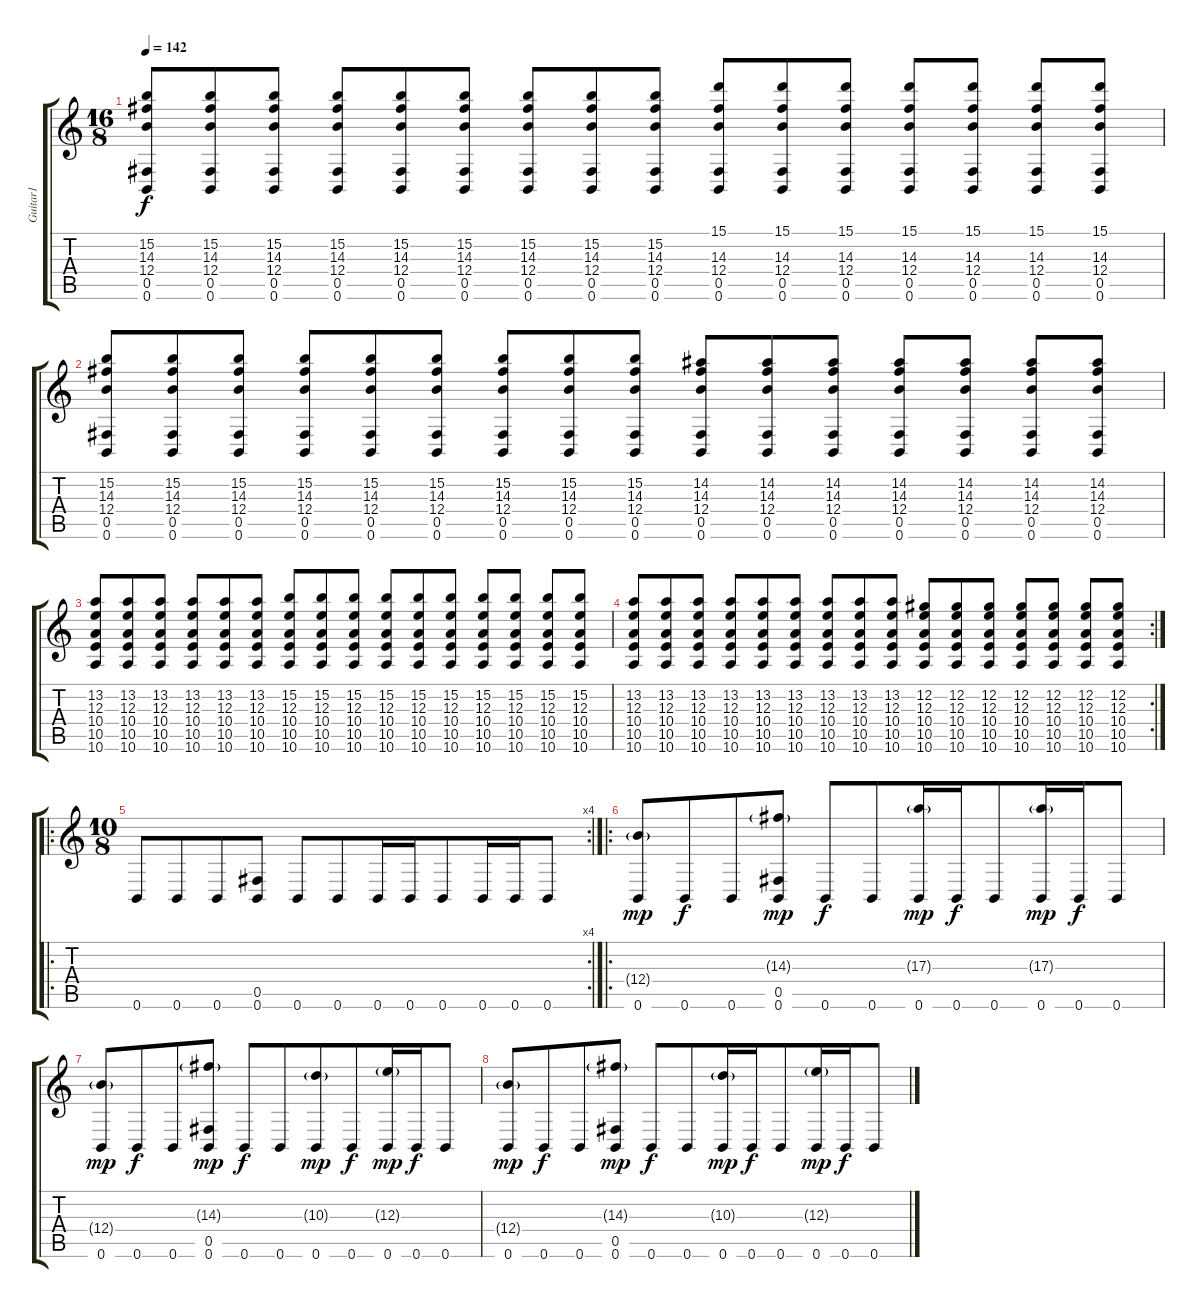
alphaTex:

\track ("Guitar1" "Guitar1") {instrument overdrivenguitar}
\staff {score tabs}
\tuning (B3 Ab3 E3 B2 Gb2 B1) {hide}
\ts (16 8)
\tempo 142
\clef g2
\ks c
(15.2 14.3 12.4 0.5 0.6).8{dy f beam merge} (15.2 14.3 12.4 0.5 0.6).8{beam merge} (15.2 14.3 12.4 0.5 0.6).8{beam split} (15.2 14.3 12.4 0.5 0.6).8{beam merge} (15.2 14.3 12.4 0.5 0.6).8{beam merge} (15.2 14.3 12.4 0.5 0.6).8{beam split} (15.2 14.3 12.4 0.5 0.6).8{beam merge} (15.2 14.3 12.4 0.5 0.6).8{beam merge} (15.2 14.3 12.4 0.5 0.6).8{beam split} (15.1 14.3 12.4 0.5 0.6).8{beam merge} (15.1 14.3 12.4 0.5 0.6).8{beam merge} (15.1 14.3 12.4 0.5 0.6).8{beam split} (15.1 14.3 12.4 0.5 0.6).8{beam merge} (15.1 14.3 12.4 0.5 0.6).8{beam split} (15.1 14.3 12.4 0.5 0.6).8{beam merge} (15.1 14.3 12.4 0.5 0.6).8 |
(15.2 14.3 12.4 0.5 0.6).8{beam merge} (15.2 14.3 12.4 0.5 0.6).8{beam merge} (15.2 14.3 12.4 0.5 0.6).8{beam split} (15.2 14.3 12.4 0.5 0.6).8{beam merge} (15.2 14.3 12.4 0.5 0.6).8{beam merge} (15.2 14.3 12.4 0.5 0.6).8{beam split} (15.2 14.3 12.4 0.5 0.6).8{beam merge} (15.2 14.3 12.4 0.5 0.6).8{beam merge} (15.2 14.3 12.4 0.5 0.6).8{beam split} (14.2 14.3 12.4 0.5 0.6).8{beam merge} (14.2 14.3 12.4 0.5 0.6).8{beam merge} (14.2 14.3 12.4 0.5 0.6).8{beam split} (14.2 14.3 12.4 0.5 0.6).8{beam merge} (14.2 14.3 12.4 0.5 0.6).8{beam split} (14.2 14.3 12.4 0.5 0.6).8{beam merge} (14.2 14.3 12.4 0.5 0.6).8 |
(13.2 12.3 10.4 10.5 10.6).8{beam merge} (13.2 12.3 10.4 10.5 10.6).8{beam merge} (13.2 12.3 10.4 10.5 10.6).8{beam split} (13.2 12.3 10.4 10.5 10.6).8{beam merge} (13.2 12.3 10.4 10.5 10.6).8{beam merge} (13.2 12.3 10.4 10.5 10.6).8{beam split} (15.2 12.3 10.4 10.5 10.6).8{beam merge} (15.2 12.3 10.4 10.5 10.6).8{beam merge} (15.2 12.3 10.4 10.5 10.6).8{beam split} (15.2 12.3 10.4 10.5 10.6).8{beam merge} (15.2 12.3 10.4 10.5 10.6).8{beam merge} (15.2 12.3 10.4 10.5 10.6).8{beam split} (15.2 12.3 10.4 10.5 10.6).8{beam merge} (15.2 12.3 10.4 10.5 10.6).8{beam split} (15.2 12.3 10.4 10.5 10.6).8{beam merge} (15.2 12.3 10.4 10.5 10.6).8 |
\rc 2
(13.2 12.3 10.4 10.5 10.6).8{beam merge} (13.2 12.3 10.4 10.5 10.6).8{beam merge} (13.2 12.3 10.4 10.5 10.6).8{beam split} (13.2 12.3 10.4 10.5 10.6).8{beam merge} (13.2 12.3 10.4 10.5 10.6).8{beam merge} (13.2 12.3 10.4 10.5 10.6).8{beam split} (13.2 12.3 10.4 10.5 10.6).8{beam merge} (13.2 12.3 10.4 10.5 10.6).8{beam merge} (13.2 12.3 10.4 10.5 10.6).8{beam split} (12.2 12.3 10.4 10.5 10.6).8{beam merge} (12.2 12.3 10.4 10.5 10.6).8{beam merge} (12.2 12.3 10.4 10.5 10.6).8{beam split} (12.2 12.3 10.4 10.5 10.6).8{beam merge} (12.2 12.3 10.4 10.5 10.6).8{beam split} (12.2 12.3 10.4 10.5 10.6).8{beam merge} (12.2 12.3 10.4 10.5 10.6).8 |
\ro
\rc 4
\ts (10 8)
0.6.8{balance 10} 0.6.8 0.6.8 (0.5 0.6).8 0.6.8 0.6.8 0.6.16 0.6.16{beam merge} 0.6.8 0.6.16 0.6.16{beam merge} 0.6.8 |
\ro
(12.4{g} 0.6).8{dy mp} 0.6.8{dy f} 0.6.8 (14.3{g} 0.5 0.6).8{dy mp} 0.6.8{dy f} 0.6.8 (17.3{g} 0.6).16{dy mp} 0.6.16{dy f beam merge} 0.6.8 (17.3{g} 0.6).16{dy mp} 0.6.16{dy f beam merge} 0.6.8 |
(12.4{g} 0.6).8{dy mp} 0.6.8{dy f} 0.6.8 (14.3{g} 0.5 0.6).8{dy mp} 0.6.8{dy f} 0.6.8 (10.3{g} 0.6).8{dy mp beam merge} 0.6.8{dy f} (12.3{g} 0.6).16{dy mp} 0.6.16{dy f beam merge} 0.6.8 |
(12.4{g} 0.6).8{dy mp} 0.6.8{dy f} 0.6.8 (14.3{g} 0.5 0.6).8{dy mp} 0.6.8{dy f} 0.6.8 (10.3{g} 0.6).16{dy mp} 0.6.16{dy f beam merge} 0.6.8 (12.3{g} 0.6).16{dy mp} 0.6.16{dy f beam merge} 0.6.8
